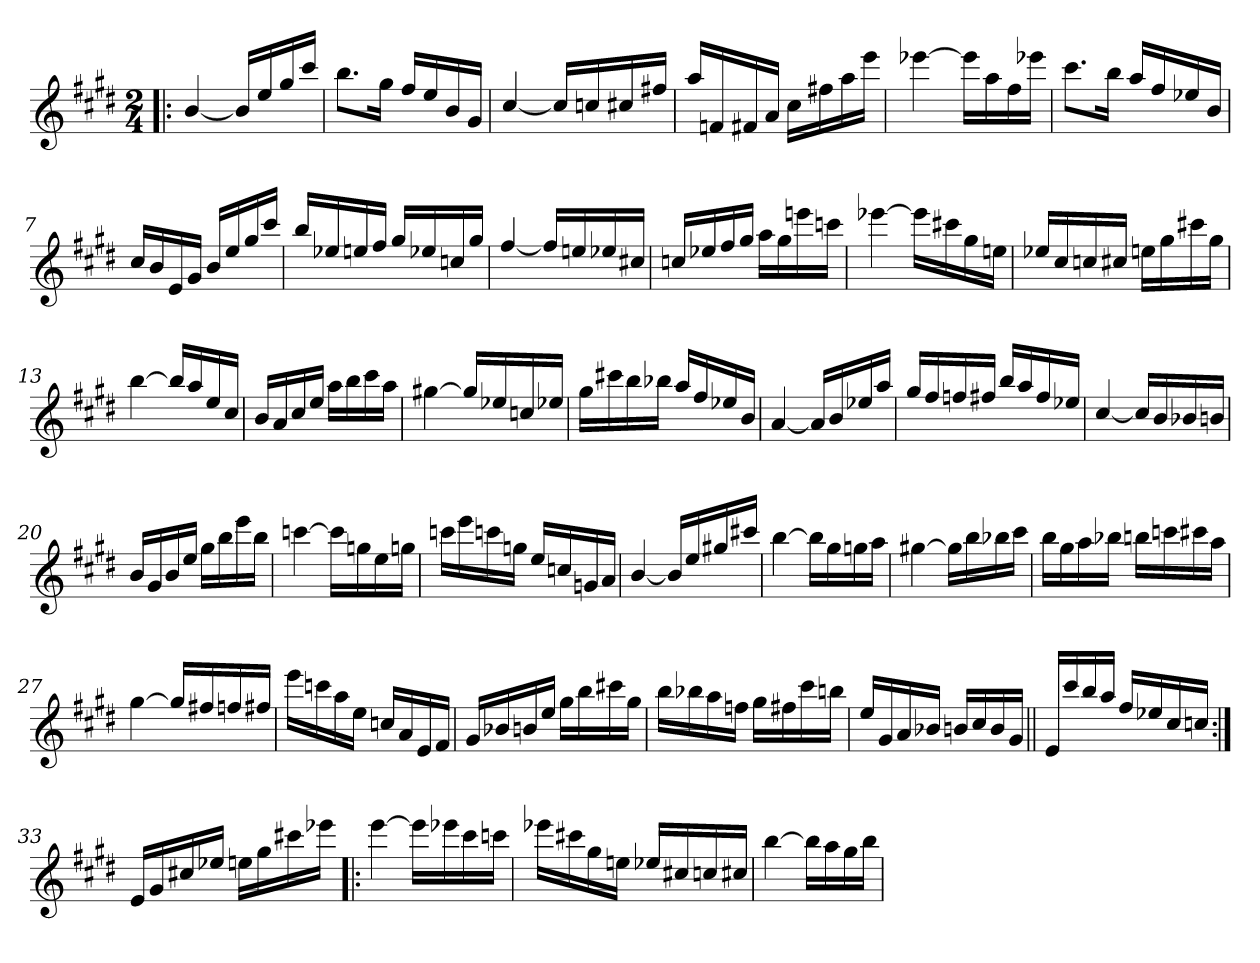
**kern
*part1
*staff1
*clefG2
*k[f#c#g#d#]
*E:
*M2/4
=1!|:
[4b/
16b/LL]
16ee/
16gg#/
16ccc#/JJ
=2
8.bb\L
16gg#\Jk
16ff#/LL
16ee/
16b/
16g#/JJ
=3
[4cc#/
16cc#/LL]
16ccn/
16cc#X/
16ff#X/JJ
=4
16aa/LL
16fn/
16f#X/
16a/JJ
16cc#\LL
16ff#X\
16aa\
16eee\JJ
=5
[4eee-X\
16eee-\LL]
16aa\
16ff#\
16eee-X\JJ
!!LO:LB:g=z
=6
8.ccc#\L
16bb\Jk
16aa/LL
16ff#/
16ee-X/
16b/JJ
=7
16cc#/LL
16b/
16e/
16g#/JJ
16b/LL
16ee/
16gg#/
16ccc#/JJ
=8
16bb/LL
16ee-X/
16een/
16ff#/JJ
16gg#/LL
16ee-X/
16ccn/
16gg#/JJ
=9
[4ff#/
16ff#/LL]
16een/
16ee-X/
16cc#X/JJ
=10
16cc/LL
16ee-X/
16ff#/
16gg#/JJ
16aa\LL
16gg#\
16eeen\
16cccn\JJ
!!LO:LB:g=z
=11
[4eee-X\
16eee-\LL]
16ccc#X\
16gg#\
16een\JJ
=12
16ee-X/LL
16cc#/
16ccn/
16cc#X/JJ
16een\LL
16gg#\
16ccc#X\
16gg#\JJ
=13
[4bb\
16bb/LL]
16aa/
16ee/
16cc#/JJ
=14
16b/LL
16a/
16cc#/
16ee/JJ
16aa\LL
16bb\
16ccc#\
16aa\JJ
=15
[4gg#X\
16gg#/LL]
16ee-X/
16ccn/
16ee-X/JJ
!!LO:LB:g=z
=16
16gg#\LL
16ccc#X\
16bb\
16bb-X\JJ
16aa/LL
16ff#/
16ee-X/
16b/JJ
=17
[4a/
16a/LL]
16b/
16ee-X/
16aa/JJ
=18
16gg#/LL
16ff#/
16ffn/
16ff#X/JJ
16bb/LL
16aa/
16ff#/
16ee-X/JJ
=19
[4cc#/
16cc#/LL]
16b/
16b-X/
16bn/JJ
=20
16b/LL
16g#/
16b/
16ee/JJ
16gg#\LL
16bb\
16eee\
16bb\JJ
!!LO:LB:g=z
=21
[4cccn\
16ccc\LL]
16ggn\
16ee\
16ggn\JJ
=22
16cccn\LL
16eee\
16cccn\
16ggn\JJ
16ee/LL
16ccn/
16gn/
16a/JJ
=23
[4b/
16b/LL]
16ee/
16gg#X/
16ccc#X/JJ
=24
[4bb\
16bb\LL]
16gg#\
16ggn\
16aa\JJ
=25
[4gg#X\
16gg#\LL]
16bb\
16bb-X\
16ccc#\JJ
!!LO:LB:g=z
=26
16bb\LL
16gg#\
16aa\
16bb-X\JJ
16bbn\LL
16cccn\
16ccc#X\
16aa\JJ
=27
[4gg#\
16gg#/LL]
16ff#X/
16ffn/
16ff#X/JJ
=28
16eee\LL
16cccn\
16aa\
16ee\JJ
16ccn/LL
16a/
16e/
16f#/JJ
=29
16g#/LL
16b-X/
16bn/
16ee/JJ
16gg#\LL
16bb\
16ccc#X\
16gg#\JJ
!!LO:LB:g=z
=30
16bb\LL
16bb-X\
16aa\
16ffn\JJ
16gg#\LL
16ff#X\
16ccc#\
16bbn\JJ
=31
16ee/LL
16g#/
16a/
16b-X/JJ
16bn/LL
16cc#/
16b/
16g#/JJ
=32||
16e/LL
16ccc#/
16bb/
16aa/JJ
16ff#/LL
16ee-X/
16cc#/
16ccn/JJ
=33:|!
16e/LL
16g#/
16cc#X/
16ee-X/JJ
16een\LL
16gg#\
16ccc#X\
16eee-X\JJ
!!LO:LB:g=z
=34!|:
[4eee\
16eee\LL]
16eee-X\
16ccc#\
16cccn\JJ
=35
16eee-X\LL
16ccc#X\
16gg#\
16een\JJ
16ee-X/LL
16cc#X/
16ccn/
16cc#X/JJ
=36
[4bb\
16bb\LL]
16aa\
16gg#\
16bb\JJ
=
*-
